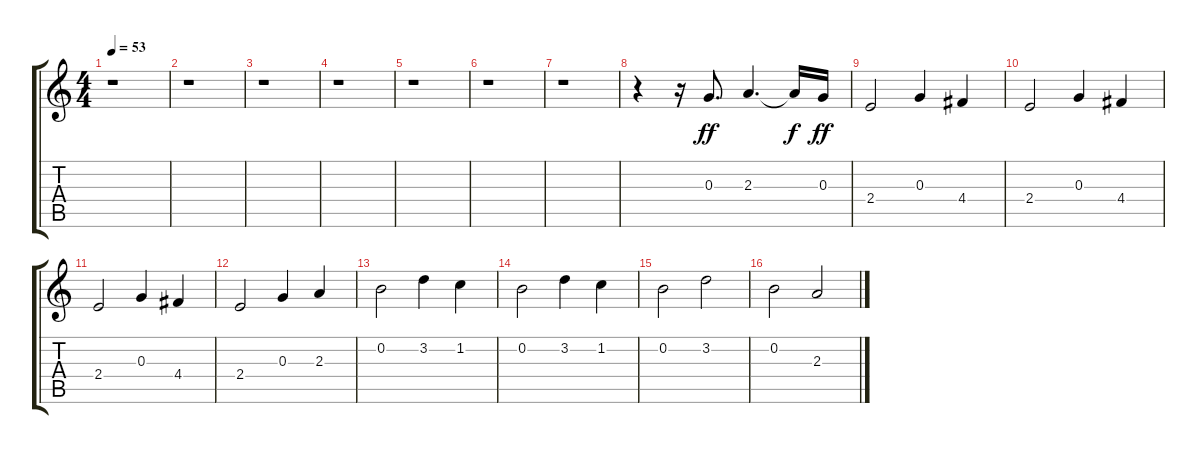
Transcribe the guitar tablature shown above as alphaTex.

\track "" {instrument overdrivenguitar}
\staff {score tabs}
\tuning (E4 B3 G3 D3 A2 E2) {hide}
\ts (4 4)
\tempo 53
\clef g2
\ks c
r.1{dy ff} |
r.1 |
r.1 |
r.1 |
r.1 |
r.1 |
r.1 |
r.4 r.16 0.3.8{d} 2.3.4{d} 2.3{t}.16{dy f} 0.3.16{dy ff} |
2.4.2 0.3.4 4.4.4 |
2.4.2 0.3.4 4.4.4 |
2.4.2 0.3.4 4.4.4 |
2.4.2 0.3.4 2.3.4 |
0.2.2 3.2.4 1.2.4 |
0.2.2 3.2.4 1.2.4 |
0.2.2 3.2.2 |
0.2.2 2.3.2
